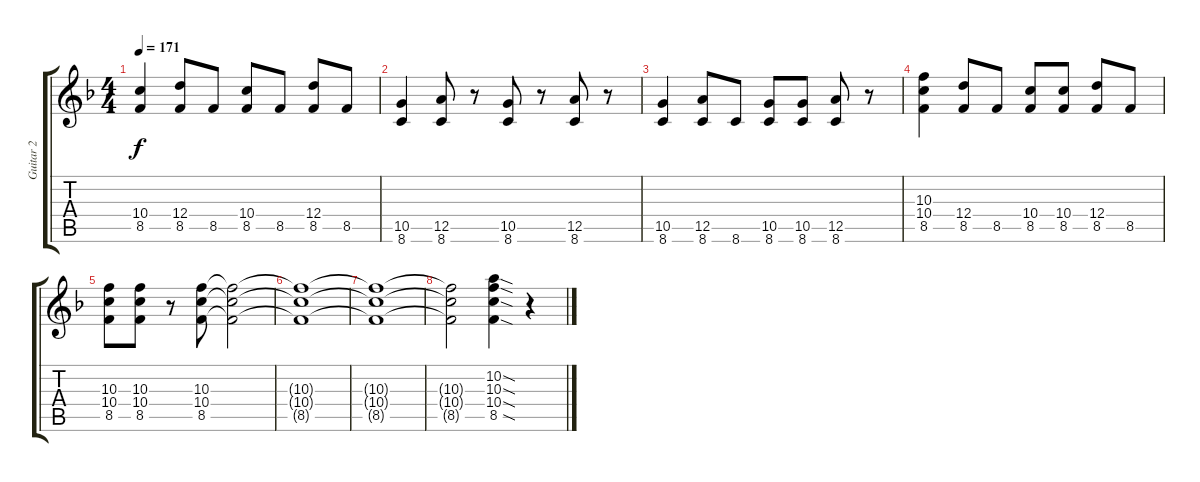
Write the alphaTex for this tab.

\track ("Guitar 2" "Guitar 2") {instrument electricguitarclean}
\staff {score tabs}
\tuning (E4 B3 G3 D3 A2 E2) {hide}
\ts (4 4)
\tempo 171
\clef g2
\ks f
(10.4 8.5).4{dy f} (12.4 8.5).8 8.5.8 (10.4 8.5).8 8.5.8 (12.4 8.5).8 8.5.8 |
(10.5 8.6).4 (12.5 8.6).8 r.8 (10.5 8.6).8 r.8 (12.5 8.6).8 r.8 |
(10.5 8.6).4 (12.5 8.6).8 8.6.8 (10.5 8.6).8 (10.5 8.6).8 (12.5 8.6).8 r.8 |
(10.3 10.4 8.5).4 (12.4 8.5).8 8.5.8 (10.4 8.5).8 (10.4 8.5).8 (12.4 8.5).8 8.5.8 |
(10.3 10.4 8.5).8 (10.3 10.4 8.5).8 r.8 (10.3 10.4 8.5).8 (10.3{t} 10.4{t} 8.5{t}).2 |
(10.3{t} 10.4{t} 8.5{t}).1 |
(10.3{t} 10.4{t} 8.5{t}).1 |
(10.3{t} 10.4{t} 8.5{t}).2 (10.2{sod} 10.3{sod} 10.4{sod} 8.5{sod}).4 r.4
